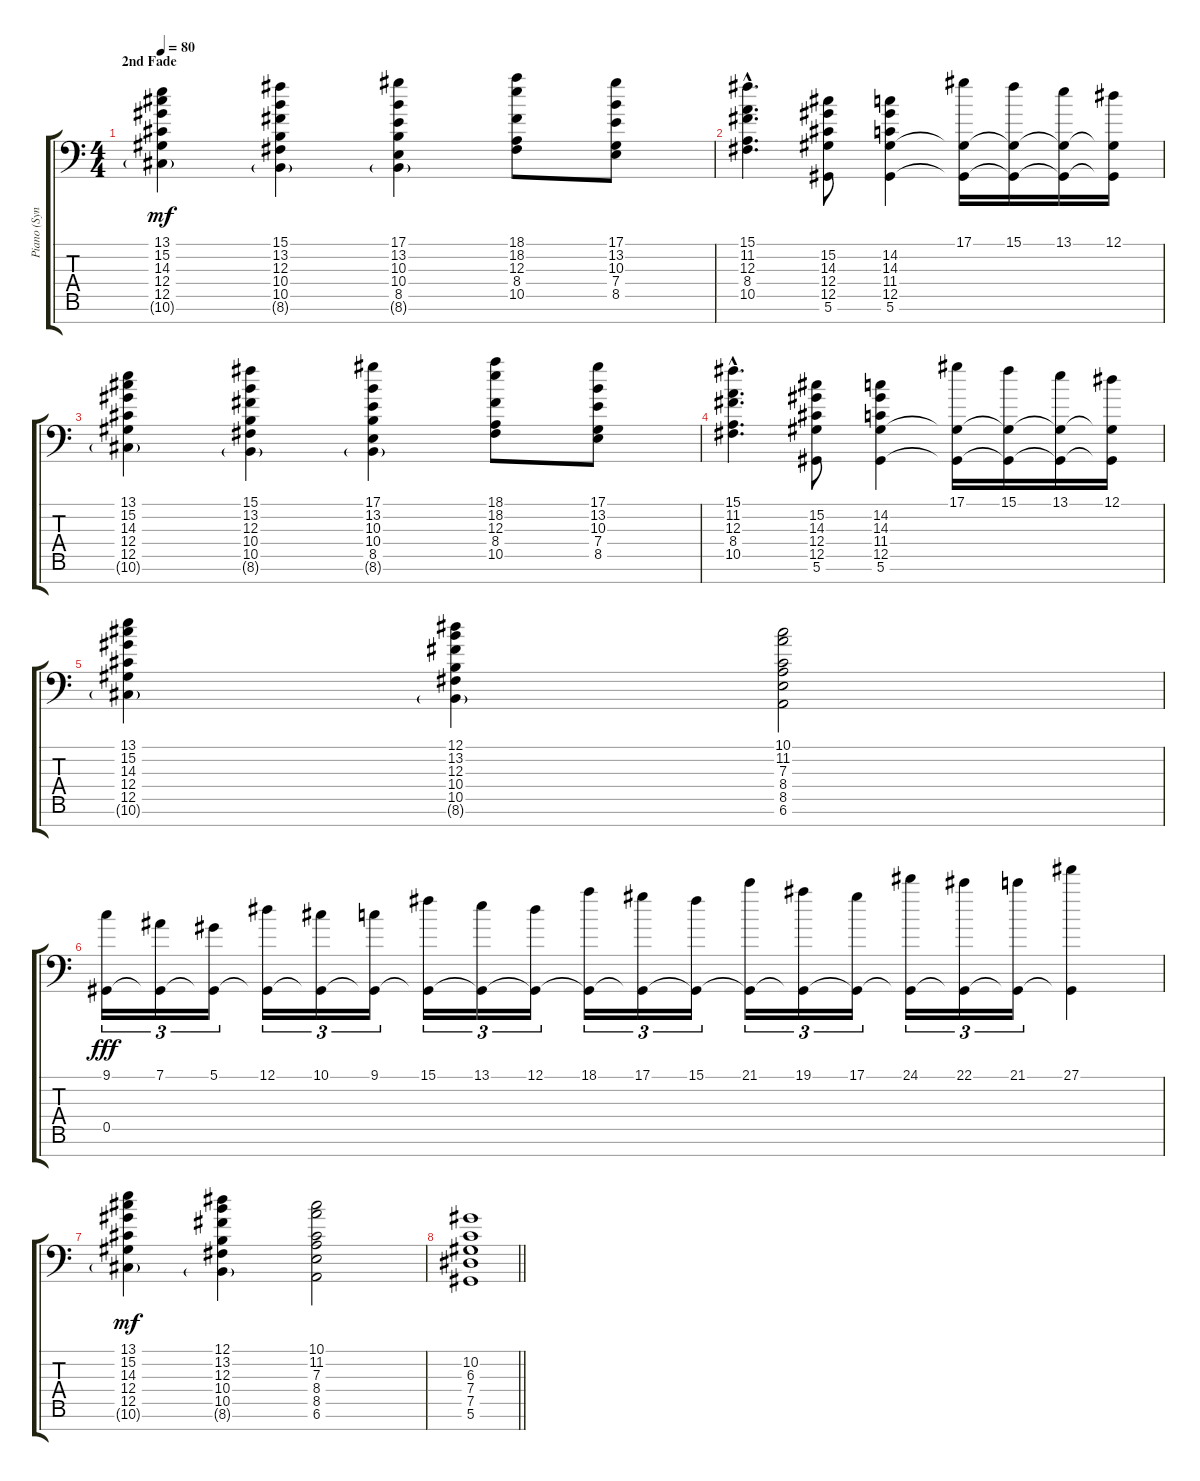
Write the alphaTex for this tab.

\track ("Piano (Synth)" "Piano (Syn") {instrument brightacousticpiano}
\staff {score tabs}
\tuning (Eb4 Bb3 Gb3 Db3 Ab2 Eb2 Bb1) {hide}
\ts (4 4)
\section ("" "2nd Fade")
\tempo 80
\clef f4
\ks c
(13.1 15.2 14.3 12.4 12.5 10.6{g}).4{dy mf} (15.1 13.2 12.3 10.4 10.5 8.6{g}).4 (17.1 13.2 10.3 10.4 8.5 8.6{g}).4 (18.1 18.2 12.3 8.4 10.5).8 (17.1 13.2 10.3 7.4 8.5).8 |
(15.1{hac} 11.2{hac} 12.3{hac} 8.4{hac} 10.5{hac}).4{d} (15.2 14.3 12.4 12.5 5.6).8 (14.2 14.3 11.4 12.5 5.6).4 (17.1 12.5{t} 5.6{t}).16 (15.1 12.5{t} 5.6{t}).16 (13.1 12.5{t} 5.6{t}).16 (12.1 12.5{t} 5.6{t}).16 |
(13.1 15.2 14.3 12.4 12.5 10.6{g}).4 (15.1 13.2 12.3 10.4 10.5 8.6{g}).4 (17.1 13.2 10.3 10.4 8.5 8.6{g}).4 (18.1 18.2 12.3 8.4 10.5).8 (17.1 13.2 10.3 7.4 8.5).8 |
(15.1{hac} 11.2{hac} 12.3{hac} 8.4{hac} 10.5{hac}).4{d} (15.2 14.3 12.4 12.5 5.6).8 (14.2 14.3 11.4 12.5 5.6).4 (17.1 12.5{t} 5.6{t}).16 (15.1 12.5{t} 5.6{t}).16 (13.1 12.5{t} 5.6{t}).16 (12.1 12.5{t} 5.6{t}).16 |
(13.1 15.2 14.3 12.4 12.5 10.6{g}).4 (12.1 13.2 12.3 10.4 10.5 8.6{g}).4 (10.1 11.2 7.3 8.4 8.5 6.6).2 |
(9.1 0.5).16{tu (3 2) dy fff} (7.1 0.5{t}).16{tu (3 2)} (5.1 0.5{t}).16{tu (3 2)} (12.1 0.5{t}).16{tu (3 2)} (10.1 0.5{t}).16{tu (3 2)} (9.1 0.5{t}).16{tu (3 2)} (15.1 0.5{t}).16{tu (3 2)} (13.1 0.5{t}).16{tu (3 2)} (12.1 0.5{t}).16{tu (3 2)} (18.1 0.5{t}).16{tu (3 2)} (17.1 0.5{t}).16{tu (3 2)} (15.1 0.5{t}).16{tu (3 2)} (21.1 0.5{t}).16{tu (3 2)} (19.1 0.5{t}).16{tu (3 2)} (17.1 0.5{t}).16{tu (3 2)} (24.1 0.5{t}).16{tu (3 2)} (22.1 0.5{t}).16{tu (3 2)} (21.1 0.5{t}).16{tu (3 2)} (27.1 0.5{t}).4 |
(13.1 15.2 14.3 12.4 12.5 10.6{g}).4{dy mf} (12.1 13.2 12.3 10.4 10.5 8.6{g}).4 (10.1 11.2 7.3 8.4 8.5 6.6).2 |
\barLineRight lightlight
(10.2 6.3 7.4 7.5 5.6).1
